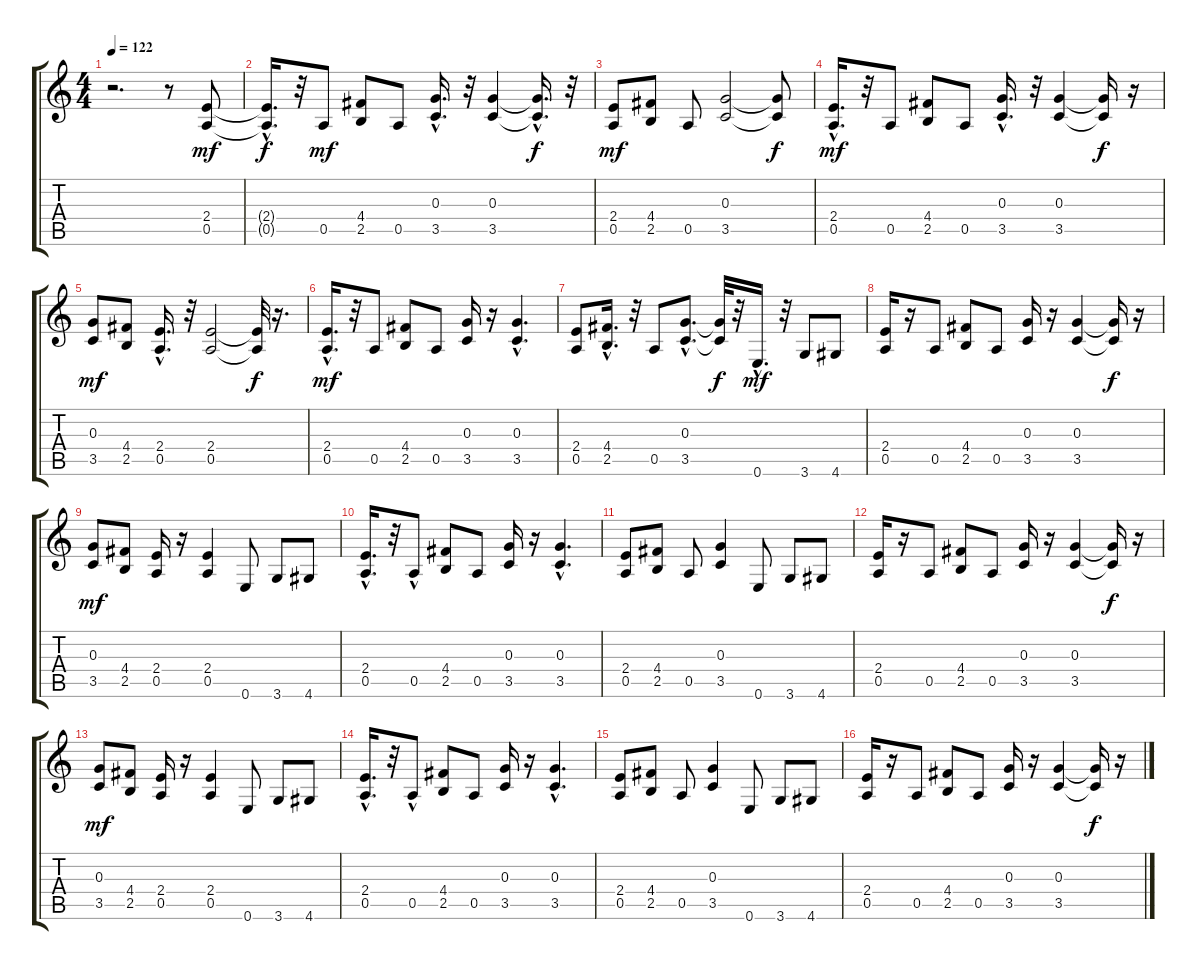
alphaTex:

\track "" {instrument overdrivenguitar}
\staff {score tabs}
\tuning (E4 B3 G3 D3 A2 E2) {hide}
\ts (4 4)
\tempo 122
\clef g2
\ks c
r.2{d dy mf instrument overdrivenguitar} r.8 (2.4 0.5).8 |
(2.4{hac t} 0.5{hac t}).16{d dy f} r.32 0.5.8{dy mf} (4.4 2.5).8 0.5.8 (0.3{hac} 3.5{hac}).16{d} r.32 (0.3 3.5).4 (0.3{hac t} 3.5{hac t}).16{d dy f} r.32 |
(2.4 0.5).8{dy mf} (4.4 2.5).8 0.5.8 (0.3 3.5).2 (0.3{t} 3.5{t}).8{dy f} |
(2.4{hac} 0.5{hac}).16{d dy mf} r.32 0.5.8 (4.4 2.5).8 0.5.8 (0.3{hac} 3.5{hac}).16{d} r.32 (0.3 3.5).4 (0.3{t} 3.5{t}).16{dy f} r.16 |
(0.3 3.5).8{dy mf} (4.4 2.5).8 (2.4{hac} 0.5{hac}).16{d} r.32 (2.4 0.5).2 (2.4{t} 0.5{t}).32{dy f} r.16{d} |
(2.4{hac} 0.5{hac}).16{d dy mf} r.32 0.5.8 (4.4 2.5).8 0.5.8 (0.3 3.5).16 r.16 (0.3{hac} 3.5{hac}).4{d} |
(2.4 0.5).8 (4.4{hac} 2.5{hac}).16{d} r.32 0.5.8 (0.3{hac} 3.5{hac}).8{d} (0.3{t} 3.5{t}).32{dy f} r.32 0.6{hac}.16{d dy mf} r.32 3.6.8 4.6.8 |
(2.4 0.5).16 r.16 0.5.8 (4.4 2.5).8 0.5.8 (0.3 3.5).16 r.16 (0.3 3.5).4 (0.3{t} 3.5{t}).16{dy f} r.16 |
(0.3 3.5).8{dy mf} (4.4 2.5).8 (2.4 0.5).16 r.16 (2.4 0.5).4 0.6.8 3.6.8 4.6.8 |
(2.4{hac} 0.5{hac}).16{d} r.32 0.5{hac}.8 (4.4 2.5).8 0.5.8 (0.3 3.5).16 r.16 (0.3{hac} 3.5{hac}).4{d} |
(2.4 0.5).8 (4.4 2.5).8 0.5.8 (0.3 3.5).4 0.6.8 3.6.8 4.6.8 |
(2.4 0.5).16 r.16 0.5.8 (4.4 2.5).8 0.5.8 (0.3 3.5).16 r.16 (0.3 3.5).4 (0.3{t} 3.5{t}).16{dy f} r.16 |
(0.3 3.5).8{dy mf} (4.4 2.5).8 (2.4 0.5).16 r.16 (2.4 0.5).4 0.6.8 3.6.8 4.6.8 |
(2.4{hac} 0.5{hac}).16{d} r.32 0.5{hac}.8 (4.4 2.5).8 0.5.8 (0.3 3.5).16 r.16 (0.3{hac} 3.5{hac}).4{d} |
(2.4 0.5).8 (4.4 2.5).8 0.5.8 (0.3 3.5).4 0.6.8 3.6.8 4.6.8 |
(2.4 0.5).16 r.16 0.5.8 (4.4 2.5).8 0.5.8 (0.3 3.5).16 r.16 (0.3 3.5).4 (0.3{t} 3.5{t}).16{dy f} r.16
